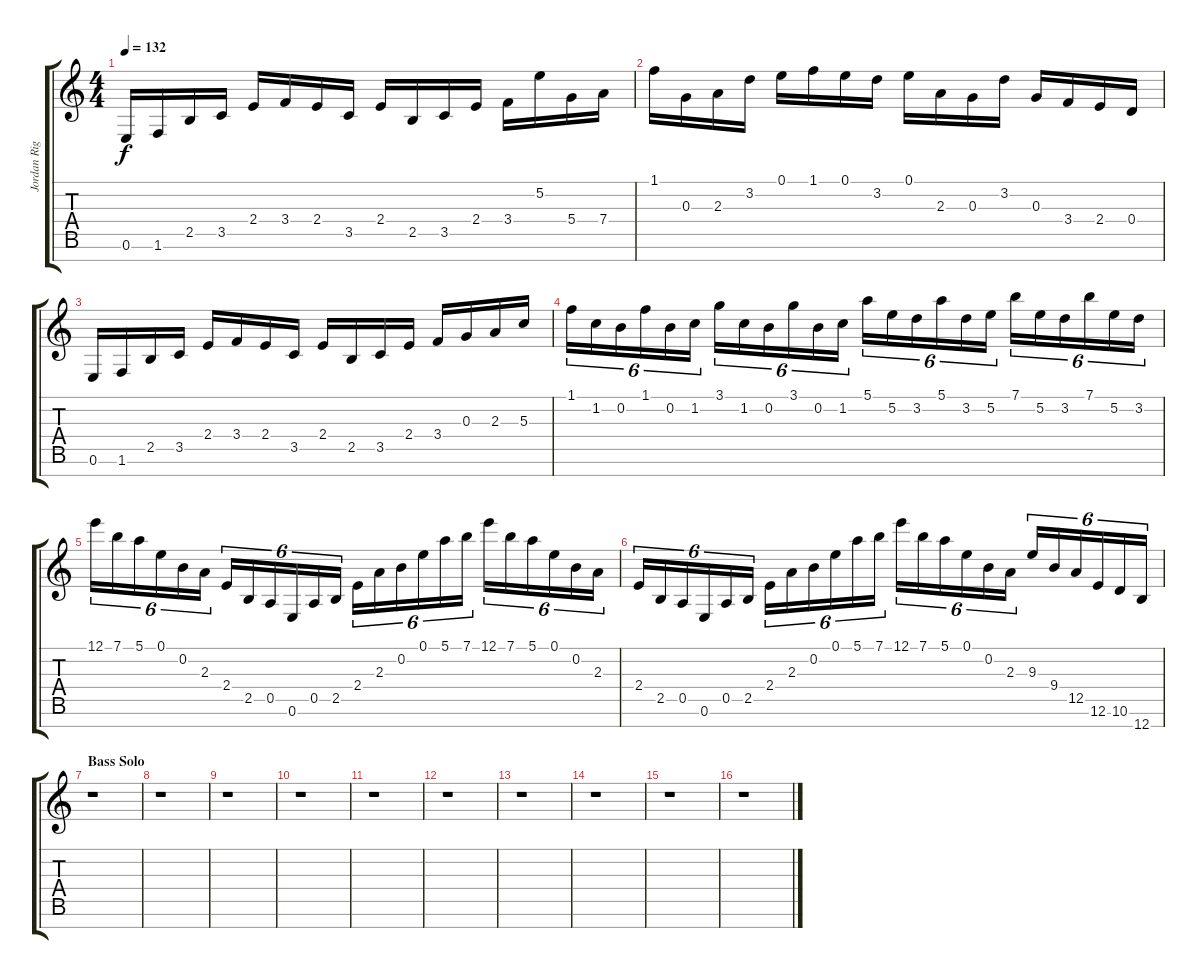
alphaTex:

\track ("Jordan Right Hand" "Jordan Rig") {instrument fx1rain}
\staff {score tabs}
\tuning (E5 B4 G4 D4 A3 E3 B2) {hide}
\ts (4 4)
\tempo 132
\clef g2
\ks c
0.6.16{dy f} 1.6.16 2.5.16 3.5.16 2.4.16 3.4.16 2.4.16 3.5.16 2.4.16 2.5.16 3.5.16 2.4.16 3.4.16 5.2.16 5.4.16 7.4.16 |
1.1.16 0.3.16 2.3.16 3.2.16 0.1.16 1.1.16 0.1.16 3.2.16 0.1.16 2.3.16 0.3.16 3.2.16 0.3.16 3.4.16 2.4.16 0.4.16 |
0.6.16 1.6.16 2.5.16 3.5.16 2.4.16 3.4.16 2.4.16 3.5.16 2.4.16 2.5.16 3.5.16 2.4.16 3.4.16 0.3.16 2.3.16 5.3.16 |
1.1.16{tu (6 4)} 1.2.16{tu (6 4)} 0.2.16{tu (6 4)} 1.1.16{tu (6 4)} 0.2.16{tu (6 4)} 1.2.16{tu (6 4)} 3.1.16{tu (6 4)} 1.2.16{tu (6 4)} 0.2.16{tu (6 4)} 3.1.16{tu (6 4)} 0.2.16{tu (6 4)} 1.2.16{tu (6 4)} 5.1.16{tu (6 4)} 5.2.16{tu (6 4)} 3.2.16{tu (6 4)} 5.1.16{tu (6 4)} 3.2.16{tu (6 4)} 5.2.16{tu (6 4)} 7.1.16{tu (6 4)} 5.2.16{tu (6 4)} 3.2.16{tu (6 4)} 7.1.16{tu (6 4)} 5.2.16{tu (6 4)} 3.2.16{tu (6 4)} |
12.1.16{tu (6 4)} 7.1.16{tu (6 4)} 5.1.16{tu (6 4)} 0.1.16{tu (6 4)} 0.2.16{tu (6 4)} 2.3.16{tu (6 4)} 2.4.16{tu (6 4)} 2.5.16{tu (6 4)} 0.5.16{tu (6 4)} 0.6.16{tu (6 4)} 0.5.16{tu (6 4)} 2.5.16{tu (6 4)} 2.4.16{tu (6 4)} 2.3.16{tu (6 4)} 0.2.16{tu (6 4)} 0.1.16{tu (6 4)} 5.1.16{tu (6 4)} 7.1.16{tu (6 4)} 12.1.16{tu (6 4)} 7.1.16{tu (6 4)} 5.1.16{tu (6 4)} 0.1.16{tu (6 4)} 0.2.16{tu (6 4)} 2.3.16{tu (6 4)} |
2.4.16{tu (6 4)} 2.5.16{tu (6 4)} 0.5.16{tu (6 4)} 0.6.16{tu (6 4)} 0.5.16{tu (6 4)} 2.5.16{tu (6 4)} 2.4.16{tu (6 4)} 2.3.16{tu (6 4)} 0.2.16{tu (6 4)} 0.1.16{tu (6 4)} 5.1.16{tu (6 4)} 7.1.16{tu (6 4)} 12.1.16{tu (6 4)} 7.1.16{tu (6 4)} 5.1.16{tu (6 4)} 0.1.16{tu (6 4)} 0.2.16{tu (6 4)} 2.3.16{tu (6 4)} 9.3.16{tu (6 4)} 9.4.16{tu (6 4)} 12.5.16{tu (6 4)} 12.6.16{tu (6 4)} 10.6.16{tu (6 4)} 12.7.16{tu (6 4)} |
\section ("" "Bass Solo")
r.1 |
r.1 |
r.1 |
r.1 |
r.1 |
r.1 |
r.1 |
r.1 |
r.1 |
r.1
